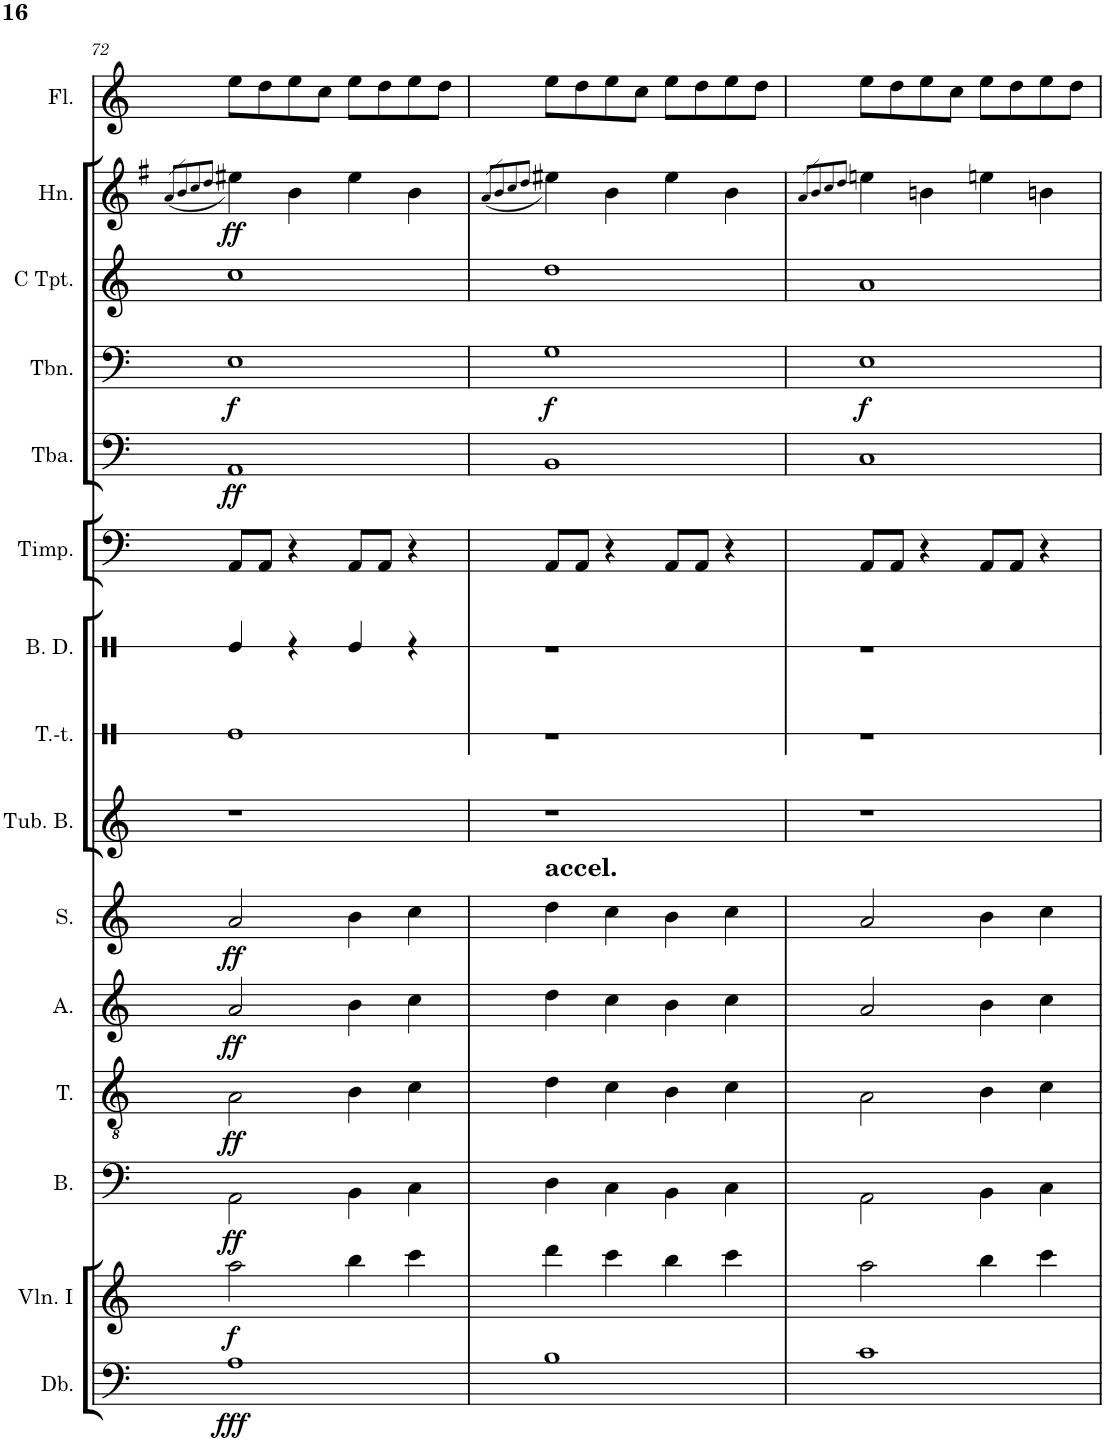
**kern	**dynam	**kern	**dynam	**kern	**dynam	**kern	**dynam	**kern	**dynam	**kern	**dynam	**kern	**kern	**kern	**kern	**kern	**dynam	**kern	**dynam	**kern	**kern	**dynam	**kern
*part15	*part15	*part14	*part14	*part13	*part13	*part12	*part12	*part11	*part11	*part10	*part10	*part9	*part8	*part7	*part6	*part5	*part5	*part4	*part4	*part3	*part2	*part2	*part1
*staff15	*staff15	*staff14	*staff14	*staff13	*staff13	*staff12	*staff12	*staff11	*staff11	*staff10	*staff10	*staff9	*staff8	*staff7	*staff6	*staff5	*staff5	*staff4	*staff4	*staff3	*staff2	*staff2	*staff1
*I"Double Bass	*	*I"Violin I	*	*I"Bass	*	*I"Tenor	*	*I"Alto	*	*I"Soprano	*	*I"Tubular Bells	*I"Tam-tam	*I"Bass Drum	*I"Timpani	*I"Tuba	*	*I"Trombone	*	*I"Trumpet in C	*I"Horn in F	*	*I"Flute
*I'Db.	*	*I'Vln. I	*	*I'B.	*	*I'T.	*	*I'A.	*	*I'S.	*	*I'Tub. B.	*I'T.-t.	*I'B. D.	*I'Timp.	*I'Tba.	*	*I'Tbn.	*	*	*I'Hn.	*	*I'Fl.
!!LO:PB:g=z
*clefF4	*	*clefG2	*	*clefF4	*	*clefGv2	*	*clefG2	*	*clefG2	*	*clefG2	*clefX	*clefX	*clefF4	*clefF4	*	*clefF4	*	*clefG2	*clefG2	*	*clefG2
*Trd7c12	*	*	*	*	*	*	*	*	*	*	*	*	*	*	*	*	*	*	*	*	*Trd4c7	*	*Trd-7c-12
*k[]	*	*k[]	*	*k[]	*	*k[]	*	*k[]	*	*k[]	*	*k[]	*k[]	*k[]	*k[]	*k[]	*	*k[]	*	*k[]	*k[f#]	*	*k[]
*M4/4	*	*M4/4	*	*M4/4	*	*M4/4	*	*M4/4	*	*M4/4	*	*M4/4	*M4/4	*M4/4	*M4/4	*M4/4	*	*M4/4	*	*M4/4	*M4/4	*	*M4/4
=72	=72	=72	=72	=72	=72	=72	=72	=72	=72	=72	=72	=72	=72	=72	=72	=72	=72	=72	=72	=72	=72	=72	=72
.	.	.	.	.	.	.	.	.	.	.	.	.	.	.	.	.	.	.	.	.	(8qa/L	.	.
.	.	.	.	.	.	.	.	.	.	.	.	.	.	.	.	.	.	.	.	.	8qb/	.	.
.	.	.	.	.	.	.	.	.	.	.	.	.	.	.	.	.	.	.	.	.	8qcc/	.	.
.	.	.	.	.	.	.	.	.	.	.	.	.	.	.	.	.	.	.	.	.	8qdd/J	.	.
!	!LO:DY:b	!	!LO:DY:b	!	!LO:DY:b	!	!LO:DY:b	!	!LO:DY:b	!	!LO:DY:b	!	!	!	!	!	!LO:DY:b	!	!LO:DY:b	!	!	!LO:DY:b	!
1A	fff	2aa\	f	2AA\	ff	2A\	ff	2a/	ff	2a/	ff	1r	1ff	4Re/	8AA/L	1AA	ff	1E	f	1cc	4ee#X\)	ff	8ee\L
.	.	.	.	.	.	.	.	.	.	.	.	.	.	.	8AA/J	.	.	.	.	.	.	.	8dd\
.	.	.	.	.	.	.	.	.	.	.	.	.	.	4r	4r	.	.	.	.	.	4b\	.	8ee\
.	.	.	.	.	.	.	.	.	.	.	.	.	.	.	.	.	.	.	.	.	.	.	8cc\J
.	.	4bb\	.	4BB\	.	4B\	.	4b\	.	4b\	.	.	.	4Re/	8AA/L	.	.	.	.	.	4ee#\	.	8ee\L
.	.	.	.	.	.	.	.	.	.	.	.	.	.	.	8AA/J	.	.	.	.	.	.	.	8dd\
.	.	4ccc\	.	4C\	.	4c\	.	4cc\	.	4cc\	.	.	.	4r	4r	.	.	.	.	.	4b\	.	8ee\
.	.	.	.	.	.	.	.	.	.	.	.	.	.	.	.	.	.	.	.	.	.	.	8dd\J
=73	=73	=73	=73	=73	=73	=73	=73	=73	=73	=73	=73	=73	=73	=73	=73	=73	=73	=73	=73	=73	=73	=73	=73
.	.	.	.	.	.	.	.	.	.	.	.	.	.	.	.	.	.	.	.	.	(8qa/L	.	.
.	.	.	.	.	.	.	.	.	.	.	.	.	.	.	.	.	.	.	.	.	8qb/	.	.
.	.	.	.	.	.	.	.	.	.	.	.	.	.	.	.	.	.	.	.	.	8qcc/	.	.
.	.	.	.	.	.	.	.	.	.	.	.	.	.	.	.	.	.	.	.	.	8qdd/J	.	.
!	!	!	!	!	!	!	!	!	!	!LO:TX:a:t=accel.	!	!	!	!	!	!	!	!	!	!	!	!	!
!	!	!	!	!	!	!	!	!	!	!	!	!	!	!	!	!	!	!	!LO:DY:b	!	!	!	!
1B	.	4ddd\	.	4D\	.	4d\	.	4dd\	.	4dd\	.	1r	1r	1r	8AA/L	1BB	.	1G	f	1dd	4ee#X\)	.	8ee\L
.	.	.	.	.	.	.	.	.	.	.	.	.	.	.	8AA/J	.	.	.	.	.	.	.	8dd\
.	.	4ccc\	.	4C\	.	4c\	.	4cc\	.	4cc\	.	.	.	.	4r	.	.	.	.	.	4b\	.	8ee\
.	.	.	.	.	.	.	.	.	.	.	.	.	.	.	.	.	.	.	.	.	.	.	8cc\J
.	.	4bb\	.	4BB\	.	4B\	.	4b\	.	4b\	.	.	.	.	8AA/L	.	.	.	.	.	4ee#\	.	8ee\L
.	.	.	.	.	.	.	.	.	.	.	.	.	.	.	8AA/J	.	.	.	.	.	.	.	8dd\
.	.	4ccc\	.	4C\	.	4c\	.	4cc\	.	4cc\	.	.	.	.	4r	.	.	.	.	.	4b\	.	8ee\
.	.	.	.	.	.	.	.	.	.	.	.	.	.	.	.	.	.	.	.	.	.	.	8dd\J
=74	=74	=74	=74	=74	=74	=74	=74	=74	=74	=74	=74	=74	=74	=74	=74	=74	=74	=74	=74	=74	=74	=74	=74
.	.	.	.	.	.	.	.	.	.	.	.	.	.	.	.	.	.	.	.	.	8qa/L	.	.
.	.	.	.	.	.	.	.	.	.	.	.	.	.	.	.	.	.	.	.	.	8qb/	.	.
.	.	.	.	.	.	.	.	.	.	.	.	.	.	.	.	.	.	.	.	.	8qcc/	.	.
.	.	.	.	.	.	.	.	.	.	.	.	.	.	.	.	.	.	.	.	.	8qdd/J	.	.
!	!	!	!	!	!	!	!	!	!	!	!	!	!	!	!	!	!	!	!LO:DY:b	!	!	!	!
1c	.	2aa\	.	2AA\	.	2A\	.	2a/	.	2a/	.	1r	1r	1r	8AA/L	1C	.	1E	f	1a	4een\	.	8ee\L
.	.	.	.	.	.	.	.	.	.	.	.	.	.	.	8AA/J	.	.	.	.	.	.	.	8dd\
.	.	.	.	.	.	.	.	.	.	.	.	.	.	.	4r	.	.	.	.	.	4bn\	.	8ee\
.	.	.	.	.	.	.	.	.	.	.	.	.	.	.	.	.	.	.	.	.	.	.	8cc\J
.	.	4bb\	.	4BB\	.	4B\	.	4b\	.	4b\	.	.	.	.	8AA/L	.	.	.	.	.	4een\	.	8ee\L
.	.	.	.	.	.	.	.	.	.	.	.	.	.	.	8AA/J	.	.	.	.	.	.	.	8dd\
.	.	4ccc\	.	4C\	.	4c\	.	4cc\	.	4cc\	.	.	.	.	4r	.	.	.	.	.	4bn\	.	8ee\
.	.	.	.	.	.	.	.	.	.	.	.	.	.	.	.	.	.	.	.	.	.	.	8dd\J
=	=	=	=	=	=	=	=	=	=	=	=	=	=	=	=	=	=	=	=	=	=	=	=
*-	*-	*-	*-	*-	*-	*-	*-	*-	*-	*-	*-	*-	*-	*-	*-	*-	*-	*-	*-	*-	*-	*-	*-
